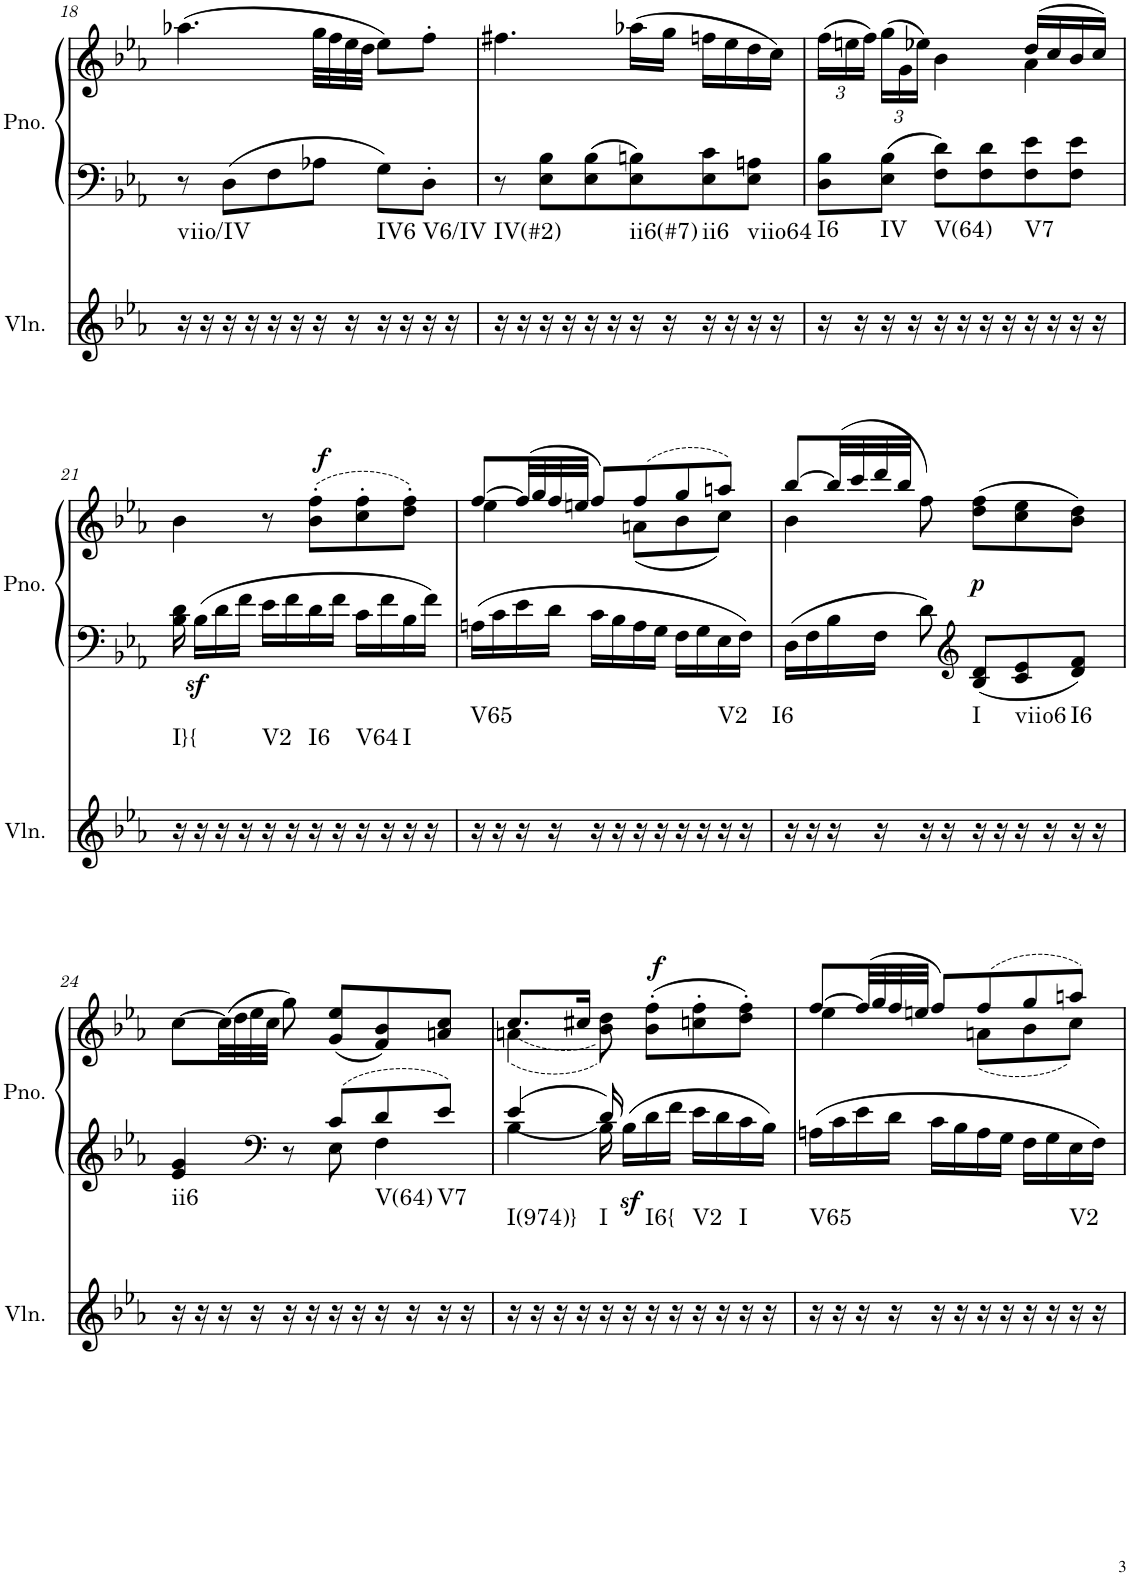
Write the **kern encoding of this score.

**kern	**harte	**kern	**kern	**dynam
*part2	*part2	*part1	*part1	*part1
*staff3	*	*staff2	*staff1	*staff1/2
*I"Violin	*	*I"Piano, Piano right	*	*
*I'Vln.	*	*I'Pno.	*	*
!!LO:PB:g=z
*clefG2	*	*clefF4	*clefG2	*
*k[b-e-a-]	*	*k[b-e-a-]	*k[b-e-a-]	*
*M3/4	*	*M3/4	*M3/4	*
=18	=18	=18	=18	=18
!	!LO:H:kt=viio/IV	!	!	!
16r	N	8r	(4.aa-X\	.
16r	.	.	.	.
16r	.	8D\L	.	.
16r	.	.	.	.
16r	.	8F\	.	.
16r	.	.	.	.
16r	.	8A-X\J	32gg\LLL	.
.	.	.	32ff\	.
16r	.	.	32ee-\	.
.	.	.	32dd\JJJ	.
!	!LO:H:kt=IV6	!	!	!
16r	N	8G\L	8ee-\L)	.
16r	.	.	.	.
!	!LO:H:kt=V6/IV	!	!	!
16r	N	8D'\J	8ff'\J	.
16r	.	.	.	.
=19	=19	=19	=19	=19
!	!LO:H:kt=IV(#2)	!	!	!
16r	N	8r	4.ff#X\	.
16r	.	.	.	.
16r	.	8E-\ 8B-\L	.	.
16r	.	.	.	.
16r	.	8E-\ 8B-\	.	.
16r	.	.	.	.
!	!LO:H:kt=ii6(#7)	!	!	!
16r	N	8E-\ 8Bn\	(16aa-X\LL	.
16r	.	.	16gg\JJ	.
!	!LO:H:kt=ii6	!	!	!
16r	N	8E-\ 8c\	16ffn\LL	.
16r	.	.	16ee-\	.
!	!LO:H:kt=viio64	!	!	!
16r	N	8E-\ 8An\J	16dd\	.
16r	.	.	16cc\JJ)	.
=20	=20	=20	=20	=20
*	*	*	*^	*
*	*	*	*	*Xbrackettup	*
!	!LO:H:kt=I6	!	!	!	!
16r	N	8D\ 8B-\L	4ryy	(>24ff\LL	.
.	.	.	.	24een\	.
16r	.	.	.	.	.
.	.	.	.	24ff\JJ)	.
!	!LO:H:kt=IV	!	!	!	!
16r	N	8E-\ 8B-\J	.	(>24gg\LL	.
.	.	.	.	24g\	.
16r	.	.	.	.	.
.	.	.	.	24ee-X\JJ)	.
!	!LO:H:kt=V(64)	!	!	!	!
16r	N	8F\ 8d\L	4b-\	4ryy	.
16r	.	.	.	.	.
16r	.	8F\ 8d\	.	.	.
16r	.	.	.	.	.
!	!LO:H:kt=V7	!	!	!	!
16r	N	8F\ 8e-\	(16dd/LL	4a-\	.
16r	.	.	16cc/	.	.
16r	.	8F\ 8e-\J	16b-/	.	.
16r	.	.	16cc/JJ)	.	.
*	*	*	*v	*v	*
!!LO:LB:g=z
=21	=21	=21	=21	=21
!	!LO:H:kt=I}{	!	!	!
16r	N	16B-\ 16d\	4b-\	.
16r	.	16B-z<\LL	.	.
16r	.	16d\	.	.
16r	.	16f\JJ	.	.
!	!LO:H:kt=V2	!	!	!
16r	N	16e-\LL	8r	.
16r	.	16f\	.	.
!	!LO:H:kt=I6	!	!	!LO:DY:a
16r	N	16d\	(8b-\' 8ff\'L	f
16r	.	16f\JJ	.	.
!	!LO:H:kt=V64	!	!	!
16r	N	16c\LL	8cc\' 8ff\'	.
16r	.	16f\	.	.
!	!LO:H:kt=I	!	!	!
16r	N	16B-\	8dd\' 8ff\'J)	.
16r	.	16f\JJ	.	.
=22	=22	=22	=22	=22
*	*	*	*^	*
!	!LO:H:kt=V65	!	!	!	!
16r	N	16An\LL	[8ff/L	4ee-\	.
16r	.	16c\	.	.	.
16r	.	16e-\	(32ff/LL]	.	.
.	.	.	32gg/	.	.
16r	.	16d\JJ	32ff/	.	.
.	.	.	32een/JJJ	.	.
16r	.	16c\LL	8ff/L)	8ryy	.
16r	.	16B-\	.	.	.
16r	.	16A\	(8ff/	(8an\L	.
16r	.	16G\JJ	.	.	.
16r	.	16F\LL	8gg/	8b-\	.
16r	.	16G\	.	.	.
!	!LO:H:kt=V2	!	!	!	!
16r	N	16E-\	8aan/J)	8cc\J)	.
16r	.	16F\JJ	.	.	.
=23	=23	=23	=23	=23	=23
!	!LO:H:kt=I6	!	!	!	!
16r	N	16D\LL	[8bb-/L	4b-\	.
16r	.	16F\	.	.	.
16r	.	16B-\	(32bb-/LL]	.	.
.	.	.	32ccc/	.	.
16r	.	16F\JJ	32ddd/	.	.
.	.	.	32bb-/JJJ	.	.
16r	.	8d\	8ff\)	2ryy	.
16r	.	.	.	.	.
*	*	*clefG2	*	*	*
!	!LO:H:kt=I	!	!	!	!LO:DY:b
16r	N	8B-/ 8d/L	(8dd\ 8ff\L	.	p
16r	.	.	.	.	.
!	!LO:H:kt=viio6	!	!	!	!
16r	N	8c/ 8e-/	8cc\ 8ee-\	.	.
16r	.	.	.	.	.
!	!LO:H:kt=I6	!	!	!	!
16r	N	8d/ 8f/J	8b-\ 8dd\J)	.	.
16r	.	.	.	.	.
*	*	*	*v	*v	*
!!LO:LB:g=z
=24	=24	=24	=24	=24
*	*	*^	*	*
!	!LO:H:kt=ii6	!	!	!	!
16r	N	4e-/ 4g/	4.ryy	[8cc\L	.
16r	.	.	.	.	.
16r	.	.	.	(32cc\LL]	.
.	.	.	.	32dd\	.
16r	.	.	.	32ee-\	.
.	.	.	.	32cc\JJJ	.
*	*	*clefF4	*	*	*
16r	.	8r	.	8gg\)	.
16r	.	.	.	.	.
16r	.	8c/L	8E-\	(8g/ 8ee-/L	.
16r	.	.	.	.	.
!	!LO:H:kt=V(64)	!	!	!	!
16r	N	8d/	4F\	8f/ 8b-/)	.
16r	.	.	.	.	.
!	!LO:H:kt=V7	!	!	!	!
16r	N	8e-/J	.	8an/ 8cc/J	.
16r	.	.	.	.	.
=25	=25	=25	=25	=25	=25
*	*	*	*	*^	*
!	!LO:H:kt=I(974)}	!	!	!	!	!
16r	N	4e-/	4B-\	(<4an\	(8.cc/L	.
16r	.	.	.	.	.	.
16r	.	.	.	.	.	.
16r	.	.	.	.	16cc#X/Jk	.
!	!LO:H:kt=I	!	!	!	!	!
16r	N	16d/)	16B-\	(8b-\ 8dd\)	2ryy	.
!	!	!	!	!	!	!LO:DY:b=2
16r	.	16B-\LL	4..ryy	.	.	sf
!	!LO:H:kt=I6{	!	!	!	!	!LO:DY:a
16r	N	16d\	.	(>8b-\'> 8ff\'>L	.	f
16r	.	16f\JJ	.	.	.	.
!	!LO:H:kt=V2	!	!	!	!	!
16r	N	16e-\LL	.	8ccn\'> 8ff\'>	.	.
16r	.	16d\	.	.	.	.
!	!LO:H:kt=I	!	!	!	!	!
16r	N	16c\	.	8dd\'> 8ff\'>J)	.	.
16r	.	16B-\JJ	.	.	.	.
*	*	*v	*v	*	*	*
=26	=26	=26	=26	=26	=26
!	!LO:H:kt=V65	!	!	!	!
16r	N	16An\LL	[8ff/L	4ee-\	.
16r	.	16c\	.	.	.
16r	.	16e-\	(32ff/LL]	.	.
.	.	.	32gg/	.	.
16r	.	16d\JJ	32ff/	.	.
.	.	.	32een/JJJ	.	.
16r	.	16c\LL	8ff/L)	8ryy	.
16r	.	16B-\	.	.	.
16r	.	16A\	(8ff/	(8an\L	.
16r	.	16G\JJ	.	.	.
16r	.	16F\LL	8gg/	8b-\	.
16r	.	16G\	.	.	.
!	!LO:H:kt=V2	!	!	!	!
16r	N	16E-\	8aan/J)	8cc\J)	.
16r	.	16F\JJ	.	.	.
*	*	*	*v	*v	*
=	=	=	=	=
*-	*-	*-	*-	*-
